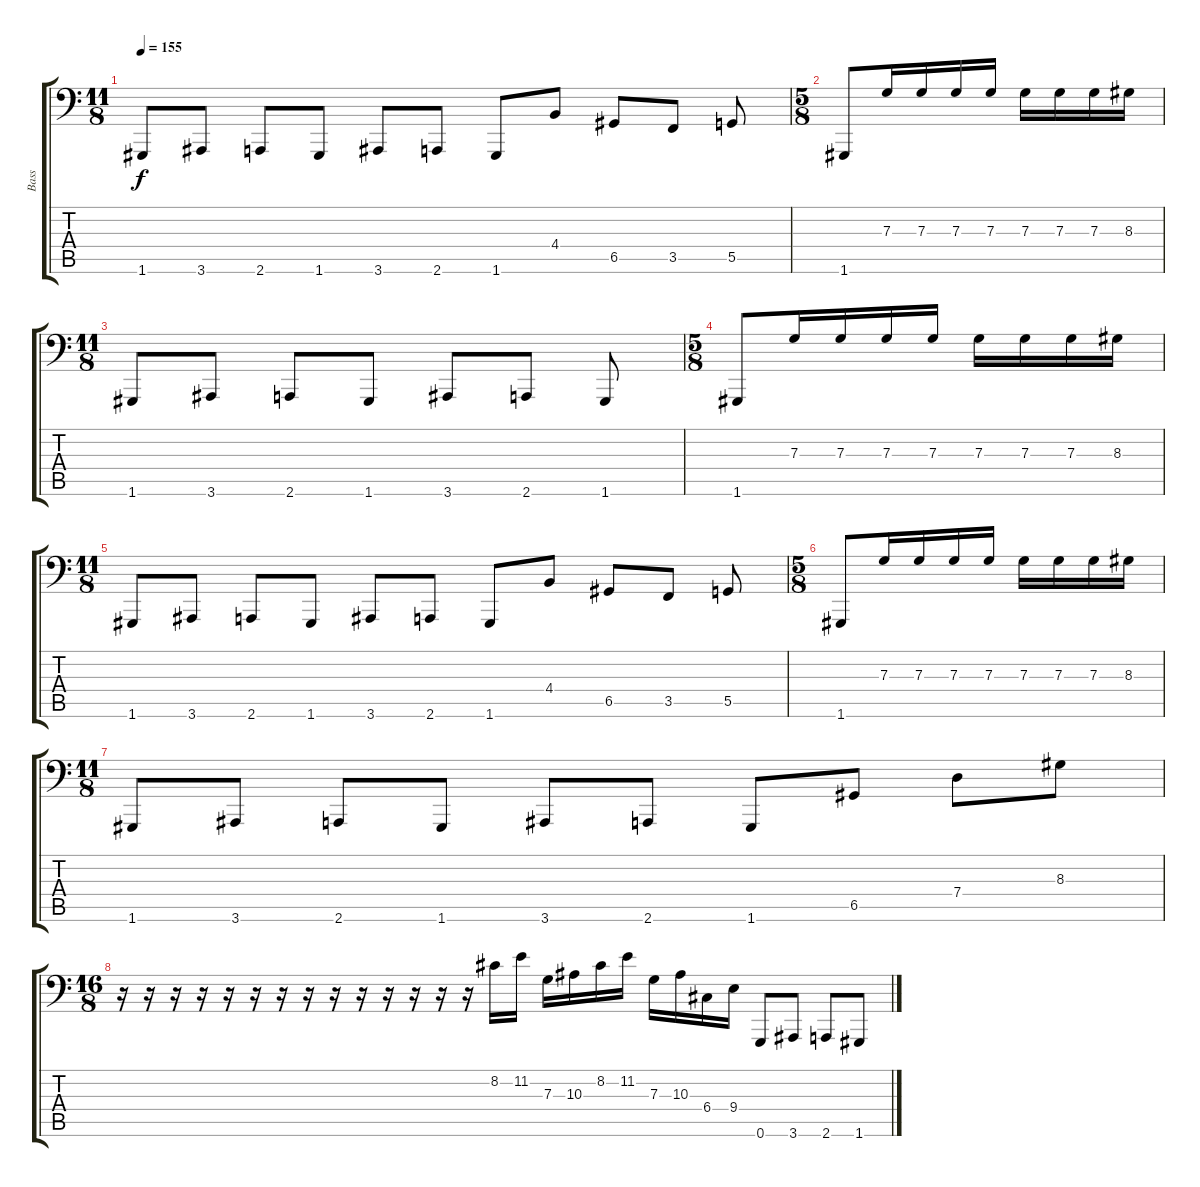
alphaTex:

\track ("Bass" "Bass") {instrument electricbassfinger}
\staff {score tabs}
\tuning (A2 F2 C2 G1 D1 G0) {hide}
\ts (11 8)
\tempo 155
\clef f4
\ks c
1.6.8{dy f} 3.6.8 2.6.8 1.6.8 3.6.8 2.6.8 1.6.8 4.4.8 6.5.8 3.5.8 5.5.8 |
\ts (5 8)
1.6.8 7.3.16 7.3.16 7.3.16 7.3.16 7.3.16 7.3.16 7.3.16 8.3.16 |
\ts (11 8)
1.6.8 3.6.8 2.6.8 1.6.8 3.6.8 2.6.8 1.6.8 |
\ts (5 8)
1.6.8 7.3.16 7.3.16 7.3.16 7.3.16 7.3.16 7.3.16 7.3.16 8.3.16 |
\ts (11 8)
1.6.8 3.6.8 2.6.8 1.6.8 3.6.8 2.6.8 1.6.8 4.4.8 6.5.8 3.5.8 5.5.8 |
\ts (5 8)
1.6.8 7.3.16 7.3.16 7.3.16 7.3.16 7.3.16 7.3.16 7.3.16 8.3.16 |
\ts (11 8)
1.6.8 3.6.8 2.6.8 1.6.8 3.6.8 2.6.8 1.6.8 6.5.8 7.4.8 8.3.8 |
\ts (16 8)
r.16 r.16 r.16 r.16 r.16 r.16 r.16 r.16 r.16 r.16 r.16 r.16 r.16 r.16 8.2.16 11.2.16 7.3.16 10.3.16 8.2.16 11.2.16 7.3.16 10.3.16 6.4.16 9.4.16 0.6.8 3.6.8 2.6.8 1.6.8
